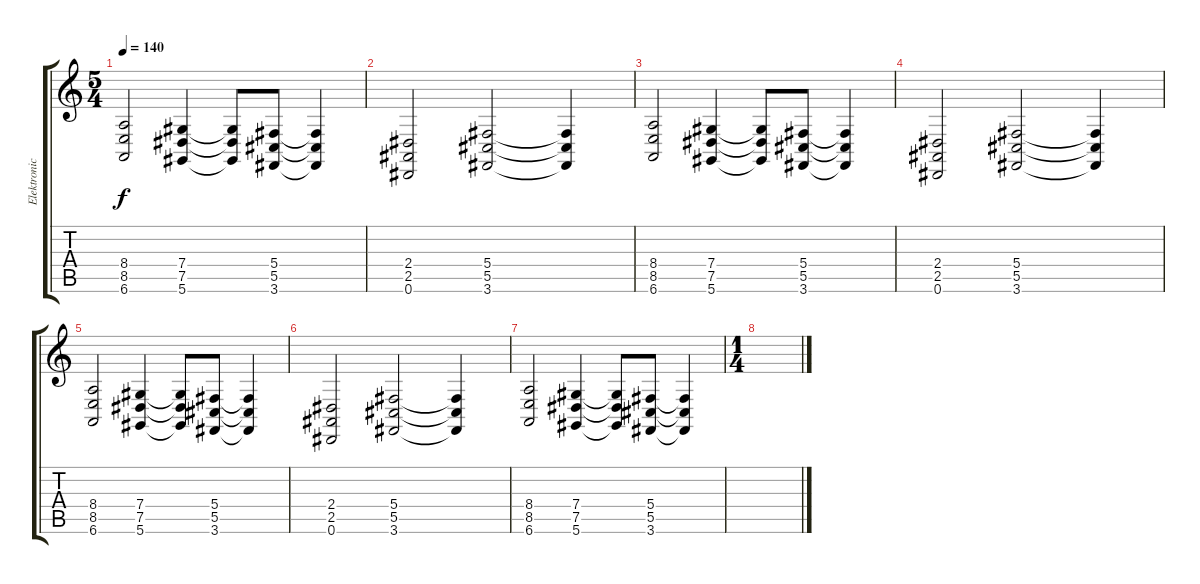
\track ("Elektroniczne" "Elektronic") {instrument pad8sweep}
\staff {score tabs}
\tuning (Eb4 Bb3 Gb3 Db3 Ab2 Eb2) {hide}
\ts (5 4)
\tempo 140
\clef g2
\ks c
(8.4 8.5 6.6).2{dy f} (7.4 7.5 5.6).4 (7.4{t} 7.5{t} 5.6{t}).8 (5.4 5.5 3.6).8 (5.4{t} 5.5{t} 3.6{t}).4 |
(2.4 2.5 0.6).2 (5.4 5.5 3.6).2 (5.4{t} 5.5{t} 3.6{t}).4 |
(8.4 8.5 6.6).2 (7.4 7.5 5.6).4 (7.4{t} 7.5{t} 5.6{t}).8 (5.4 5.5 3.6).8 (5.4{t} 5.5{t} 3.6{t}).4 |
(2.4 2.5 0.6).2 (5.4 5.5 3.6).2 (5.4{t} 5.5{t} 3.6{t}).4 |
(8.4 8.5 6.6).2 (7.4 7.5 5.6).4 (7.4{t} 7.5{t} 5.6{t}).8 (5.4 5.5 3.6).8 (5.4{t} 5.5{t} 3.6{t}).4 |
(2.4 2.5 0.6).2 (5.4 5.5 3.6).2 (5.4{t} 5.5{t} 3.6{t}).4 |
(8.4 8.5 6.6).2 (7.4 7.5 5.6).4 (7.4{t} 7.5{t} 5.6{t}).8 (5.4 5.5 3.6).8 (5.4{t} 5.5{t} 3.6{t}).4 |
\ts (1 4)
